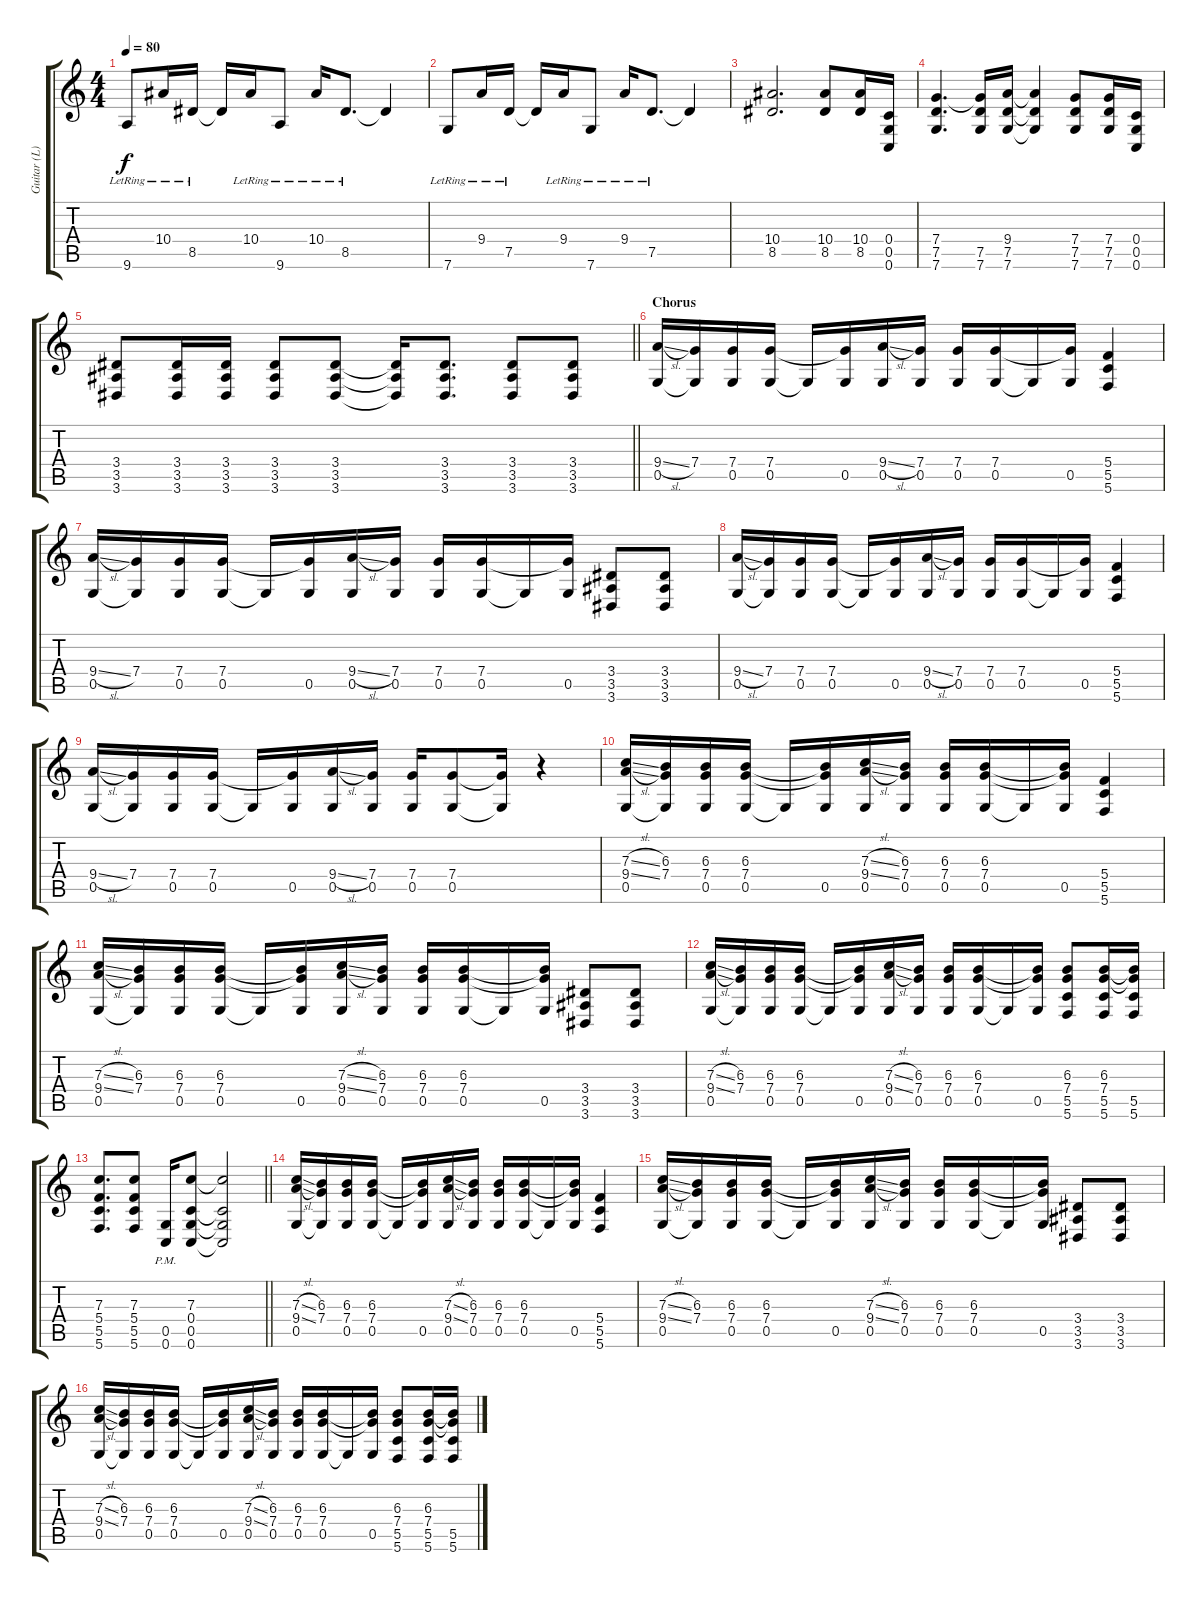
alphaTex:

\track ("Guitar (L)" "Guitar (L)") {instrument distortionguitar}
\staff {score tabs}
\tuning (D4 A3 F3 C3 G2 C2) {hide}
\ts (4 4)
\tempo 80
\clef g2
\ks c
9.6{lr}.8{dy f} 10.4{lr}.16 8.5{lr}.16 8.5{t}.16 10.4{lr}.16 9.6{lr}.8 10.4{lr}.16 8.5{lr}.8{d} 8.5{t}.4 |
7.6{lr}.8 9.4{lr}.16 7.5{lr}.16 7.5{t}.16 9.4{lr}.16 7.6{lr}.8 9.4{lr}.16 7.5{lr}.8{d} 7.5{t}.4 |
(10.4 8.5).2{d} (10.4 8.5).8 (10.4 8.5).16 (0.4 0.5 0.6).16 |
(7.4 7.5 7.6).4{d} (7.4{t} 7.5 7.6).16 (9.4 7.5 7.6).16 (9.4{t} 7.5{t} 7.6{t}).4 (7.4 7.5 7.6).8 (7.4 7.5 7.6).16 (0.4 0.5 0.6).16 |
\barLineRight lightlight
(3.4 3.5 3.6).8 (3.4 3.5 3.6).16 (3.4 3.5 3.6).16 (3.4 3.5 3.6).8 (3.4 3.5 3.6).8 (3.4{t} 3.5{t} 3.6{t}).16 (3.4 3.5 3.6).8{d} (3.4 3.5 3.6).8 (3.4 3.5 3.6).8 |
\section ("" "Chorus")
(9.4{sl} 0.5).16{instrument distortionguitar} (7.4 0.5{t}).16 (7.4 0.5).16 (7.4 0.5).16 0.5{t}.16 (7.4{t} 0.5).16 (9.4{sl} 0.5).16 (7.4 0.5).16 (7.4 0.5).16 (7.4 0.5).16 0.5{t}.16 (7.4{t} 0.5).16 (5.4 5.5 5.6).4 |
(9.4{sl} 0.5).16 (7.4 0.5{t}).16 (7.4 0.5).16 (7.4 0.5).16 0.5{t}.16 (7.4{t} 0.5).16 (9.4{sl} 0.5).16 (7.4 0.5).16 (7.4 0.5).16 (7.4 0.5).16 0.5{t}.16 (7.4{t} 0.5).16 (3.4 3.5 3.6).8 (3.4 3.5 3.6).8 |
(9.4{sl} 0.5).16 (7.4 0.5{t}).16 (7.4 0.5).16 (7.4 0.5).16 0.5{t}.16 (7.4{t} 0.5).16 (9.4{sl} 0.5).16 (7.4 0.5).16 (7.4 0.5).16 (7.4 0.5).16 0.5{t}.16 (7.4{t} 0.5).16 (5.4 5.5 5.6).4 |
(9.4{sl} 0.5).16 (7.4 0.5{t}).16 (7.4 0.5).16 (7.4 0.5).16 0.5{t}.16 (7.4{t} 0.5).16 (9.4{sl} 0.5).16 (7.4 0.5).16 (7.4 0.5).16 (7.4 0.5).8 (7.4{t} 0.5{t}).16 r.4 |
(7.3{sl} 9.4{sl} 0.5).16 (6.3 7.4 0.5{t}).16 (6.3 7.4 0.5).16 (6.3 7.4 0.5).16 0.5{t}.16 (6.3{t} 7.4{t} 0.5).16 (7.3{sl} 9.4{sl} 0.5).16 (6.3 7.4 0.5).16 (6.3 7.4 0.5).16 (6.3 7.4 0.5).16 0.5{t}.16 (6.3{t} 7.4{t} 0.5).16 (5.4 5.5 5.6).4 |
(7.3{sl} 9.4{sl} 0.5).16 (6.3 7.4 0.5{t}).16 (6.3 7.4 0.5).16 (6.3 7.4 0.5).16 0.5{t}.16 (6.3{t} 7.4{t} 0.5).16 (7.3{sl} 9.4{sl} 0.5).16 (6.3 7.4 0.5).16 (6.3 7.4 0.5).16 (6.3 7.4 0.5).16 0.5{t}.16 (6.3{t} 7.4{t} 0.5).16 (3.4 3.5 3.6).8 (3.4 3.5 3.6).8 |
(7.3{sl} 9.4{sl} 0.5).16 (6.3 7.4 0.5{t}).16 (6.3 7.4 0.5).16 (6.3 7.4 0.5).16 0.5{t}.16 (6.3{t} 7.4{t} 0.5).16 (7.3{sl} 9.4{sl} 0.5).16 (6.3 7.4 0.5).16 (6.3 7.4 0.5).16 (6.3 7.4 0.5).16 0.5{t}.16 (6.3{t} 7.4{t} 0.5).16 (6.3 7.4 5.5 5.6).8 (6.3 7.4 5.5 5.6).16 (6.3{t} 7.4{t} 5.5 5.6).16 |
\barLineRight lightlight
(7.3 5.4 5.5 5.6).8{d} (7.3 5.4 5.5 5.6).8 (0.5{pm} 0.6{pm}).16 (7.3 0.4 0.5 0.6).8 (7.3{t} 0.4{t} 0.5{t} 0.6{t}).2 |
(7.3{sl} 9.4{sl} 0.5).16 (6.3 7.4 0.5{t}).16 (6.3 7.4 0.5).16 (6.3 7.4 0.5).16 0.5{t}.16 (6.3{t} 7.4{t} 0.5).16 (7.3{sl} 9.4{sl} 0.5).16 (6.3 7.4 0.5).16 (6.3 7.4 0.5).16 (6.3 7.4 0.5).16 0.5{t}.16 (6.3{t} 7.4{t} 0.5).16 (5.4 5.5 5.6).4 |
(7.3{sl} 9.4{sl} 0.5).16 (6.3 7.4 0.5{t}).16 (6.3 7.4 0.5).16 (6.3 7.4 0.5).16 0.5{t}.16 (6.3{t} 7.4{t} 0.5).16 (7.3{sl} 9.4{sl} 0.5).16 (6.3 7.4 0.5).16 (6.3 7.4 0.5).16 (6.3 7.4 0.5).16 0.5{t}.16 (6.3{t} 7.4{t} 0.5).16 (3.4 3.5 3.6).8 (3.4 3.5 3.6).8 |
(7.3{sl} 9.4{sl} 0.5).16 (6.3 7.4 0.5{t}).16 (6.3 7.4 0.5).16 (6.3 7.4 0.5).16 0.5{t}.16 (6.3{t} 7.4{t} 0.5).16 (7.3{sl} 9.4{sl} 0.5).16 (6.3 7.4 0.5).16 (6.3 7.4 0.5).16 (6.3 7.4 0.5).16 0.5{t}.16 (6.3{t} 7.4{t} 0.5).16 (6.3 7.4 5.5 5.6).8 (6.3 7.4 5.5 5.6).16 (6.3{t} 7.4{t} 5.5 5.6).16
